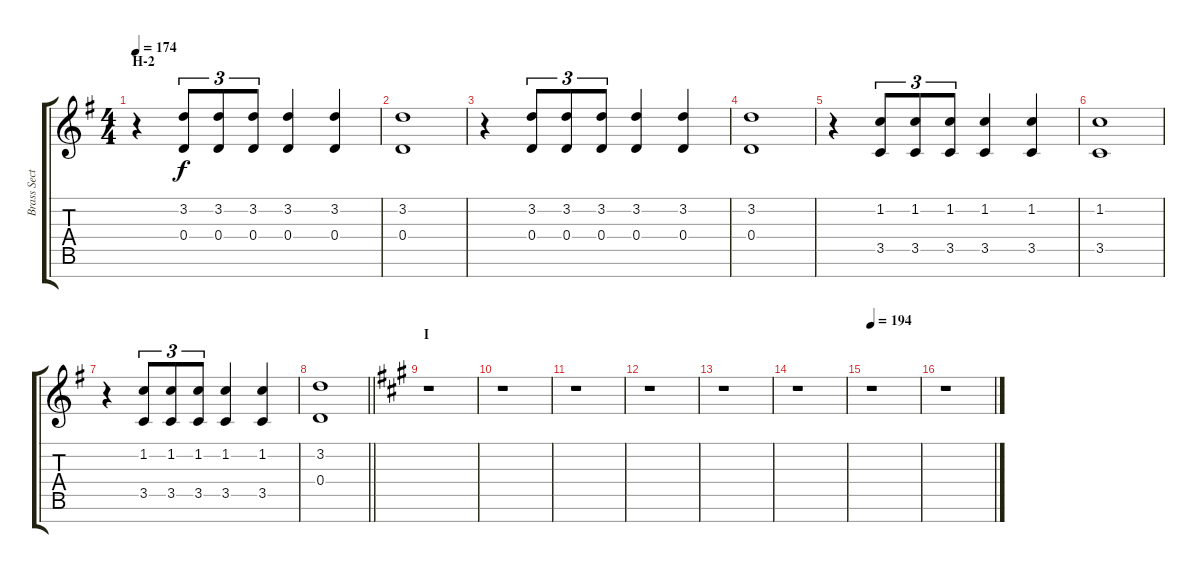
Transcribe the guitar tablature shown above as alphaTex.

\track ("Brass Section" "Brass Sect") {instrument brasssection}
\staff {score tabs}
\tuning (E5 B4 G4 D4 A3 E3 B2) {hide}
\ts (4 4)
\section ("" "H-2")
\tempo 174
\clef g2
\ks g
r.4{dy f} (3.2 0.4).8{tu (3 2)} (3.2 0.4).8{tu (3 2)} (3.2 0.4).8{tu (3 2)} (3.2 0.4).4 (3.2 0.4).4 |
(3.2 0.4).1 |
r.4 (3.2 0.4).8{tu (3 2)} (3.2 0.4).8{tu (3 2)} (3.2 0.4).8{tu (3 2)} (3.2 0.4).4 (3.2 0.4).4 |
(3.2 0.4).1 |
r.4 (1.2 3.5).8{tu (3 2)} (1.2 3.5).8{tu (3 2)} (1.2 3.5).8{tu (3 2)} (1.2 3.5).4 (1.2 3.5).4 |
(1.2 3.5).1 |
r.4 (1.2 3.5).8{tu (3 2)} (1.2 3.5).8{tu (3 2)} (1.2 3.5).8{tu (3 2)} (1.2 3.5).4 (1.2 3.5).4 |
\barLineRight lightlight
(3.2 0.4).1 |
\section ("" "I")
\ks a
r.1 |
r.1 |
r.1 |
r.1 |
r.1 |
r.1 |
\tempo 194
r.1 |
r.1
